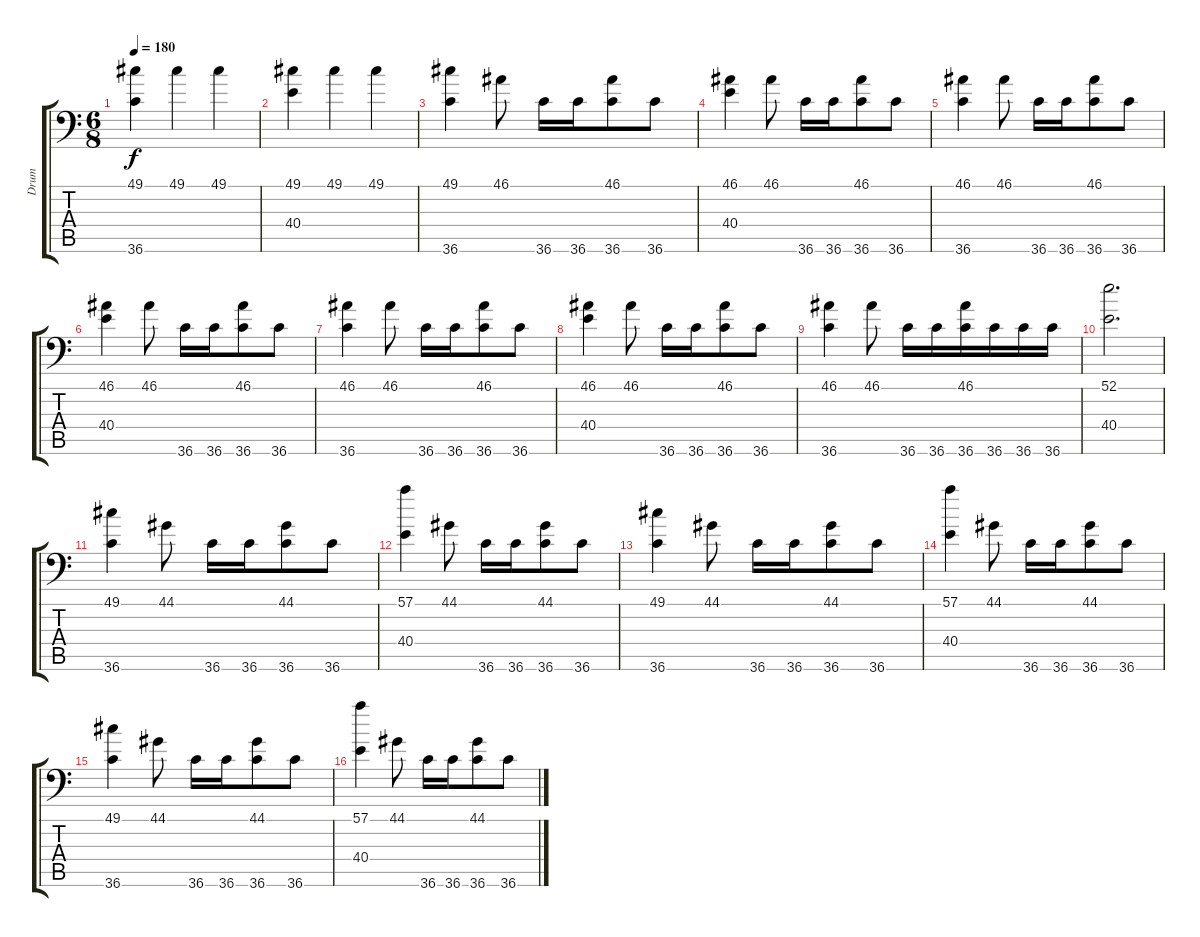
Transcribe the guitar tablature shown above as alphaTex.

\track ("Drum" "Drum") {instrument acousticgrandpiano}
\staff {score tabs}
\tuning (C-1 C-1 C-1 C-1 C-1 C-1) {hide}
\ts (6 8)
\tempo 180
\clef f4
\ks c
(49.1 36.6).4{dy f} 49.1.4 49.1.4 |
(49.1 40.4).4 49.1.4 49.1.4 |
(49.1 36.6).4 46.1.8 36.6.16 36.6.16 (46.1 36.6).8 36.6.8 |
(46.1 40.4).4 46.1.8 36.6.16 36.6.16 (46.1 36.6).8 36.6.8 |
(46.1 36.6).4 46.1.8 36.6.16 36.6.16 (46.1 36.6).8 36.6.8 |
(46.1 40.4).4 46.1.8 36.6.16 36.6.16 (46.1 36.6).8 36.6.8 |
(46.1 36.6).4 46.1.8 36.6.16 36.6.16 (46.1 36.6).8 36.6.8 |
(46.1 40.4).4 46.1.8 36.6.16 36.6.16 (46.1 36.6).8 36.6.8 |
(46.1 36.6).4 46.1.8 36.6.16 36.6.16 (46.1 36.6).16 36.6.16 36.6.16 36.6.16 |
(52.1 40.4).2{d} |
(49.1 36.6).4 44.1.8 36.6.16 36.6.16 (44.1 36.6).8 36.6.8 |
(57.1 40.4).4 44.1.8 36.6.16 36.6.16 (44.1 36.6).8 36.6.8 |
(49.1 36.6).4 44.1.8 36.6.16 36.6.16 (44.1 36.6).8 36.6.8 |
(57.1 40.4).4 44.1.8 36.6.16 36.6.16 (44.1 36.6).8 36.6.8 |
(49.1 36.6).4 44.1.8 36.6.16 36.6.16 (44.1 36.6).8 36.6.8 |
(57.1 40.4).4 44.1.8 36.6.16 36.6.16 (44.1 36.6).8 36.6.8
